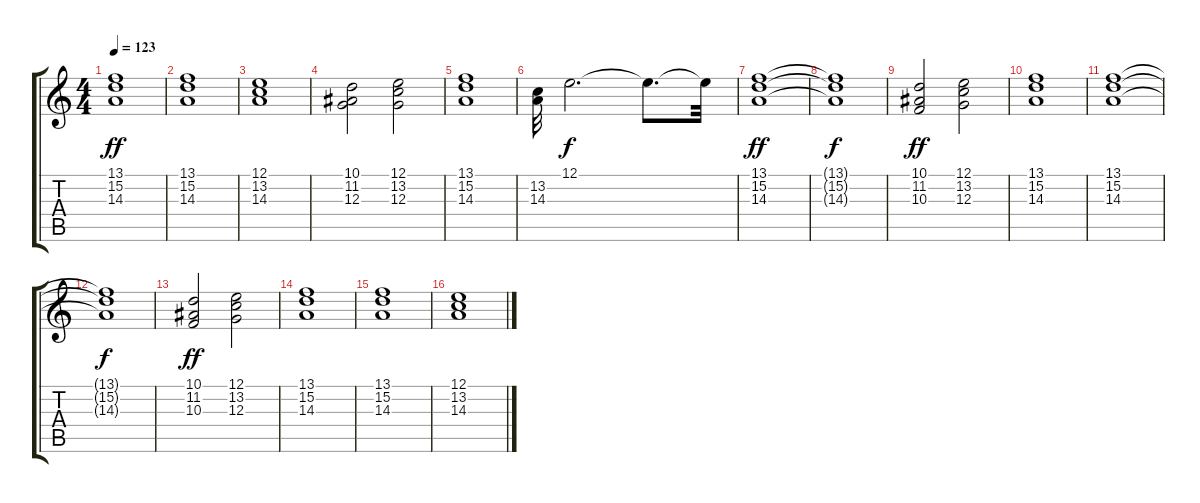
\track "" {instrument fx7echoes}
\staff {score tabs}
\tuning (E4 B3 G3 D3 A2 E2) {hide}
\ts (4 4)
\tempo 123
\clef g2
\ks c
(13.1 15.2 14.3).1{dy ff} |
(13.1 15.2 14.3).1 |
(12.1 13.2 14.3).1 |
(10.1 11.2 12.3).2 (12.1 13.2 12.3).2 |
(13.1 15.2 14.3).1 |
(13.2 14.3).32 12.1.2{d dy f} 12.1{t}.8{d} 12.1{t}.32 |
(13.1 15.2 14.3).1{dy ff} |
(13.1{t} 15.2{t} 14.3{t}).1{dy f} |
(10.1 11.2 10.3).2{dy ff} (12.1 13.2 12.3).2 |
(13.1 15.2 14.3).1 |
(13.1 15.2 14.3).1 |
(13.1{t} 15.2{t} 14.3{t}).1{dy f} |
(10.1 11.2 10.3).2{dy ff} (12.1 13.2 12.3).2 |
(13.1 15.2 14.3).1 |
(13.1 15.2 14.3).1 |
(12.1 13.2 14.3).1
